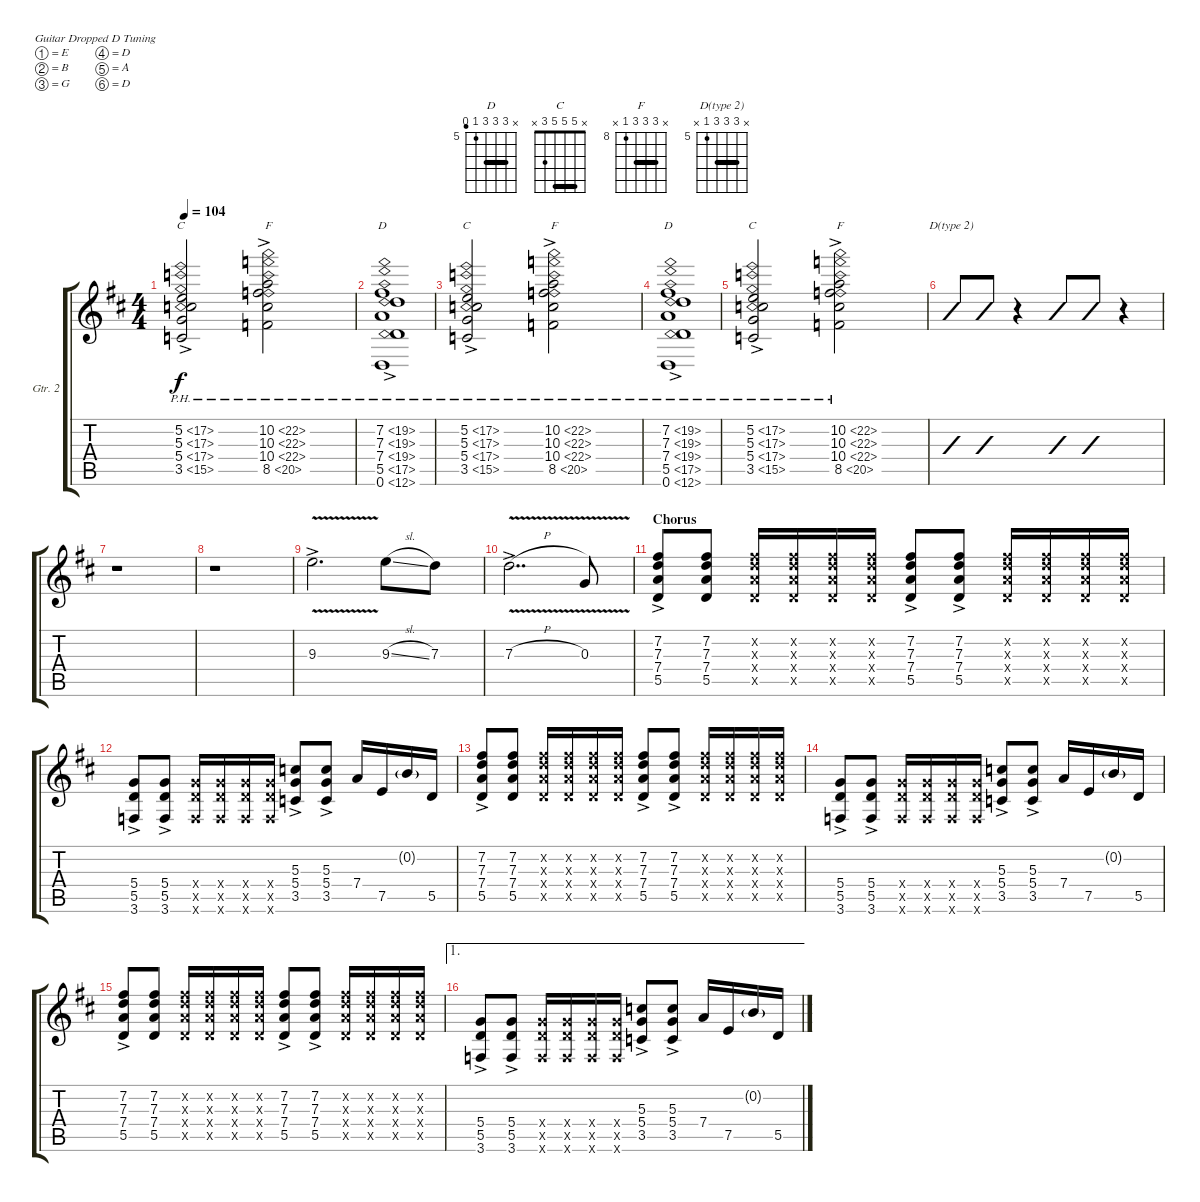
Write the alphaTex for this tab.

\defaultSystemsLayout 4
\bracketExtendMode groupsimilarinstruments
\firstSystemTrackNameOrientation horizontal
\otherSystemsTrackNameOrientation horizontal
\track ("Rhythm Guitar" "Gtr. 2") {instrument distortionguitar}
\staff {score tabs}
\tuning (E4 B3 G3 D3 A2 D2)
\chord ("D" x 7 7 7 5 4) {firstfret 5 barre (7 7)}
\chord ("C" x 5 5 5 3 x) {barre (5 5)}
\chord ("F" x 10 10 10 8 x) {firstfret 8 barre (10 10)}
\chord ("D(type 2)" x 7 7 7 5 x) {firstfret 5 barre (7 7)}
\ts (4 4)
\tempo 104
\clef g2
\ks d
(3.5{ph 12 ac} 5.4{ph 12 ac} 5.3{ph 12 ac} 5.2{ph 12 ac}).2{ch "C" dy f} (8.5{ph 12 ac} 10.4{ph 12 ac} 10.3{ph 12 ac} 10.2{ph 12 ac}).2{ch "F"} |
(0.6{ph 12 ac} 5.5{ph 12 ac} 7.4{ph 12 ac} 7.3{ph 12 ac} 7.2{ph 12 ac}).1{ch "D"} |
(3.5{ph 12 ac} 5.4{ph 12 ac} 5.3{ph 12 ac} 5.2{ph 12 ac}).2{ch "C"} (8.5{ph 12 ac} 10.4{ph 12 ac} 10.3{ph 12 ac} 10.2{ph 12 ac}).2{ch "F"} |
(0.6{ph 12 ac} 5.5{ph 12 ac} 7.4{ph 12 ac} 7.3{ph 12 ac} 7.2{ph 12 ac}).1{ch "D"} |
(3.5{ph 12 ac} 5.4{ph 12 ac} 5.3{ph 12 ac} 5.2{ph 12 ac}).2{ch "C"} (8.5{ph 12 ac} 10.4{ph 12 ac} 10.3{ph 12 ac} 10.2{ph 12 ac}).2{ch "F"} |
(5.5{ac} 7.4{ac} 7.3{ac} 7.2{ac}).8{ch "D(type 2)" slashed} (5.5{ac} 7.4{ac} 7.3{ac} 7.2{ac}).8{slashed} r.4{slashed} (5.5{ac} 7.4{ac} 7.3{ac} 7.2{ac}).8{slashed} (5.5{ac} 7.4{ac} 7.3{ac} 7.2{ac}).8{slashed} r.4{slashed} |
r.1 |
r.1 |
9.3{v ac}.2{d} 9.3{sl}.8 7.3.8 |
7.3{v h ac}.2{dd} 0.3{v}.8 |
\section ("" "Chorus")
(7.2{ac} 7.3{ac} 7.4{ac} 5.5{ac}).8 (5.5 7.4 7.3 7.2).8 (7.2{x} 7.3{x} 7.4{x} 5.5{x}).16 (5.5{x} 7.4{x} 7.3{x} 7.2{x}).16 (7.2{x} 7.3{x} 7.4{x} 5.5{x}).16 (5.5{x} 7.4{x} 7.3{x} 7.2{x}).16 (7.2{ac} 7.3{ac} 7.4{ac} 5.5{ac}).8 (5.5{ac} 7.4{ac} 7.3{ac} 7.2{ac}).8 (7.2{x} 7.3{x} 7.4{x} 5.5{x}).16 (5.5{x} 7.4{x} 7.3{x} 7.2{x}).16 (7.2{x} 7.3{x} 7.4{x} 5.5{x}).16 (5.5{x} 7.4{x} 7.3{x} 7.2{x}).16 |
(5.4{ac} 5.5{ac} 3.6{ac}).8 (5.5{ac} 5.4{ac} 3.6{ac}).8 (5.4{x} 5.5{x} 3.6{x}).16 (5.5{x} 5.4{x} 3.6{x}).16 (5.4{x} 5.5{x} 3.6{x}).16 (5.5{x} 5.4{x} 3.6{x}).16 (3.5{ac} 5.4{ac} 5.3{ac}).8 (5.3{ac} 5.4{ac} 3.5{ac}).8 7.4.16 7.5.16 0.2{g}.16 5.5.16 |
(7.2{ac} 7.3{ac} 7.4{ac} 5.5{ac}).8 (5.5 7.4 7.3 7.2).8 (7.2{x} 7.3{x} 7.4{x} 5.5{x}).16 (5.5{x} 7.4{x} 7.3{x} 7.2{x}).16 (7.2{x} 7.3{x} 7.4{x} 5.5{x}).16 (5.5{x} 7.4{x} 7.3{x} 7.2{x}).16 (7.2{ac} 7.3{ac} 7.4{ac} 5.5{ac}).8 (5.5{ac} 7.4{ac} 7.3{ac} 7.2{ac}).8 (7.2{x} 7.3{x} 7.4{x} 5.5{x}).16 (5.5{x} 7.4{x} 7.3{x} 7.2{x}).16 (7.2{x} 7.3{x} 7.4{x} 5.5{x}).16 (5.5{x} 7.4{x} 7.3{x} 7.2{x}).16 |
(5.4{ac} 5.5{ac} 3.6{ac}).8 (5.5{ac} 5.4{ac} 3.6{ac}).8 (5.4{x} 5.5{x} 3.6{x}).16 (5.5{x} 5.4{x} 3.6{x}).16 (5.4{x} 5.5{x} 3.6{x}).16 (5.5{x} 5.4{x} 3.6{x}).16 (3.5{ac} 5.4{ac} 5.3{ac}).8 (5.3{ac} 5.4{ac} 3.5{ac}).8 7.4.16 7.5.16 0.2{g}.16 5.5.16 |
(7.2{ac} 7.3{ac} 7.4{ac} 5.5{ac}).8 (5.5 7.4 7.3 7.2).8 (7.2{x} 7.3{x} 7.4{x} 5.5{x}).16 (5.5{x} 7.4{x} 7.3{x} 7.2{x}).16 (7.2{x} 7.3{x} 7.4{x} 5.5{x}).16 (5.5{x} 7.4{x} 7.3{x} 7.2{x}).16 (7.2{ac} 7.3{ac} 7.4{ac} 5.5{ac}).8 (5.5{ac} 7.4{ac} 7.3{ac} 7.2{ac}).8 (7.2{x} 7.3{x} 7.4{x} 5.5{x}).16 (5.5{x} 7.4{x} 7.3{x} 7.2{x}).16 (7.2{x} 7.3{x} 7.4{x} 5.5{x}).16 (5.5{x} 7.4{x} 7.3{x} 7.2{x}).16 |
\ae 1
(5.4{ac} 5.5{ac} 3.6{ac}).8 (5.5{ac} 5.4{ac} 3.6{ac}).8 (5.4{x} 5.5{x} 3.6{x}).16 (5.5{x} 5.4{x} 3.6{x}).16 (5.4{x} 5.5{x} 3.6{x}).16 (5.5{x} 5.4{x} 3.6{x}).16 (3.5{ac} 5.4{ac} 5.3{ac}).8 (5.3{ac} 5.4{ac} 3.5{ac}).8 7.4.16 7.5.16 0.2{g}.16 5.5.16
